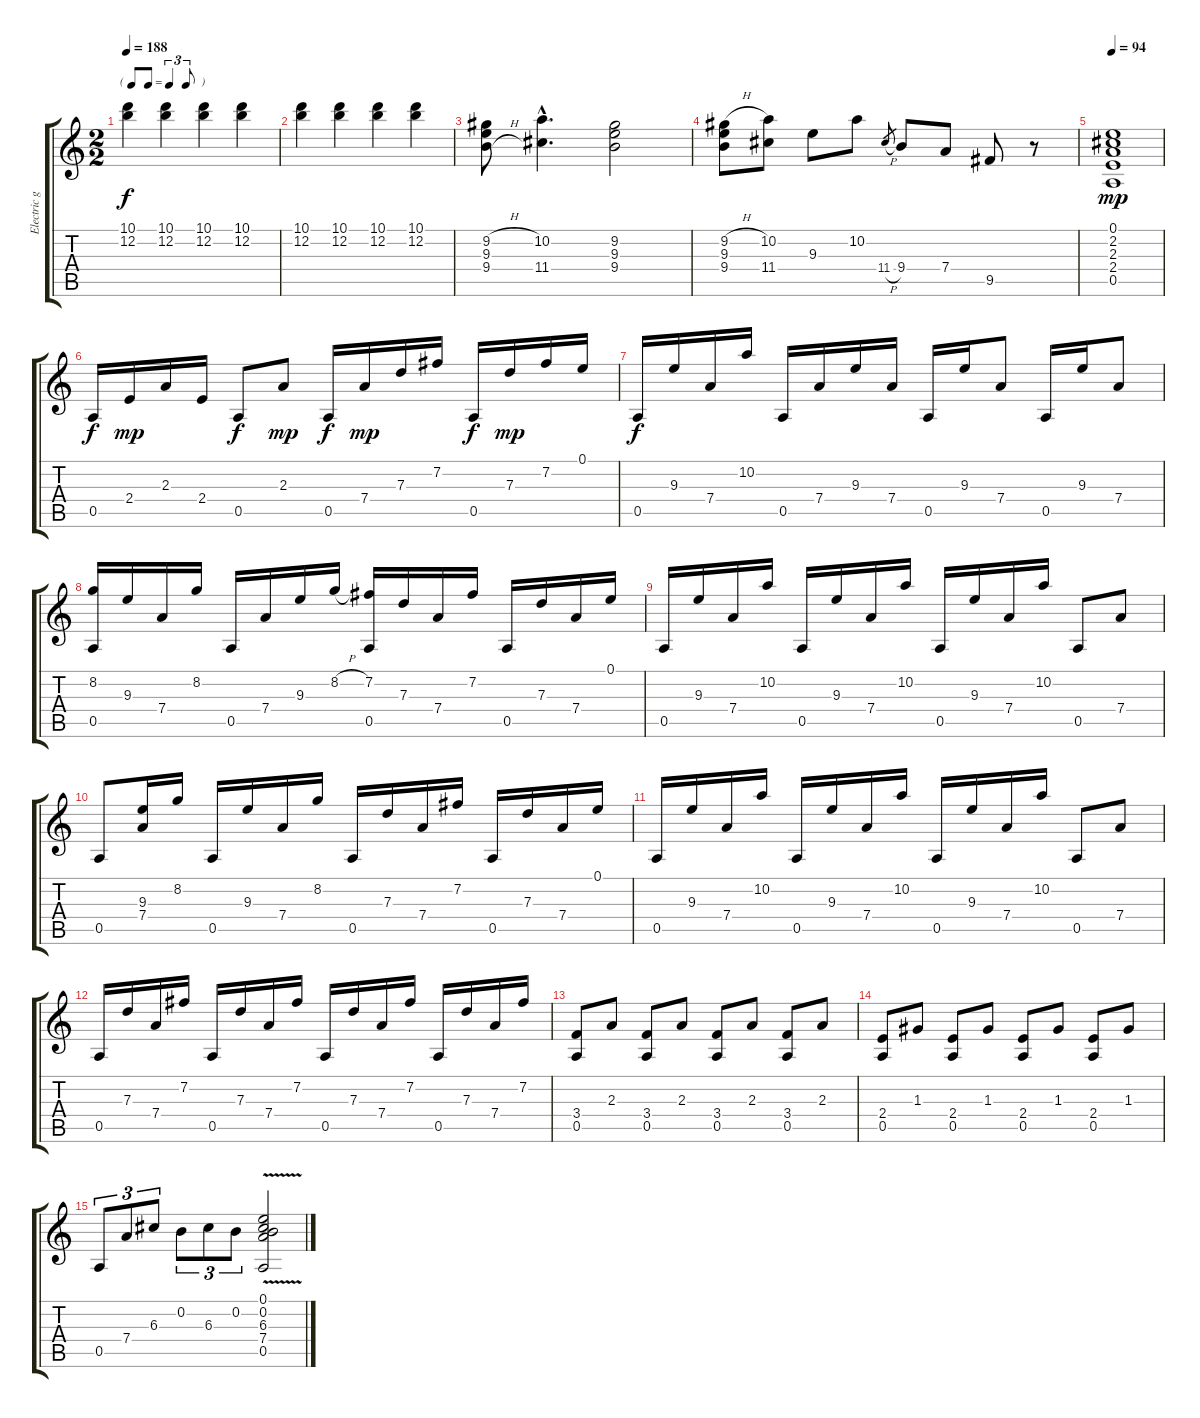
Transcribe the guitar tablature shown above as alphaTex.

\track ("Electric guitar #2" "Electric g") {instrument electricguitarjazz}
\staff {score tabs}
\tuning (E4 B3 G3 D3 A2 E2) {hide}
\ts (2 2)
\tf triplet8th
\tempo 188
\clef g2
\ks c
(10.1 12.2).4{dy f} (10.1 12.2).4 (10.1 12.2).4 (10.1 12.2).4 |
(10.1 12.2).4 (10.1 12.2).4 (10.1 12.2).4 (10.1 12.2).4 |
(9.2{h} 9.3 9.4{h}).8 (10.2{hac} 11.4{hac}).4{d} (9.2 9.3 9.4).2 |
(9.2{h} 9.3 9.4).8 (10.2 11.4).8 9.3.8 10.2.8 11.4{h}.8{gr} 9.4.8 7.4.8 9.5.8 r.8 |
\tempo 94
(0.1 2.2 2.3 2.4 0.5).1{dy mp} |
0.5.16{dy f} 2.4.16{dy mp} 2.3.16 2.4.16 0.5.8{dy f} 2.3.8{dy mp} 0.5.16{dy f} 7.4.16{dy mp} 7.3.16 7.2.16 0.5.16{dy f} 7.3.16{dy mp} 7.2.16 0.1.16 |
0.5.16{dy f} 9.3.16 7.4.16 10.2.16 0.5.16 7.4.16 9.3.16 7.4.16 0.5.16 9.3.16 7.4.8 0.5.16 9.3.16 7.4.8 |
(8.2 0.5).16 9.3.16 7.4.16 8.2.16 0.5.16 7.4.16 9.3.16 8.2{h}.16 (7.2 0.5).16 7.3.16 7.4.16 7.2.16 0.5.16 7.3.16 7.4.16 0.1.16 |
0.5.16 9.3.16 7.4.16 10.2.16 0.5.16 9.3.16 7.4.16 10.2.16 0.5.16 9.3.16 7.4.16 10.2.16 0.5.8 7.4.8 |
0.5.8 (9.3 7.4).16 8.2.16 0.5.16 9.3.16 7.4.16 8.2.16 0.5.16 7.3.16 7.4.16 7.2.16 0.5.16 7.3.16 7.4.16 0.1.16 |
0.5.16 9.3.16 7.4.16 10.2.16 0.5.16 9.3.16 7.4.16 10.2.16 0.5.16 9.3.16 7.4.16 10.2.16 0.5.8 7.4.8 |
0.5.16 7.3.16 7.4.16 7.2.16 0.5.16 7.3.16 7.4.16 7.2.16 0.5.16 7.3.16 7.4.16 7.2.16 0.5.16 7.3.16 7.4.16 7.2.16 |
(3.4 0.5).8 2.3.8 (3.4 0.5).8 2.3.8 (3.4 0.5).8 2.3.8 (3.4 0.5).8 2.3.8 |
(2.4 0.5).8 1.3.8 (2.4 0.5).8 1.3.8 (2.4 0.5).8 1.3.8 (2.4 0.5).8 1.3.8 |
0.5.8{tu (3 2)} 7.4.8{tu (3 2)} 6.3.8{tu (3 2)} 0.2.8{tu (3 2)} 6.3.8{tu (3 2)} 0.2.8{tu (3 2)} (0.1{v} 0.2{v} 6.3{v} 7.4{v} 0.5{v}).2
